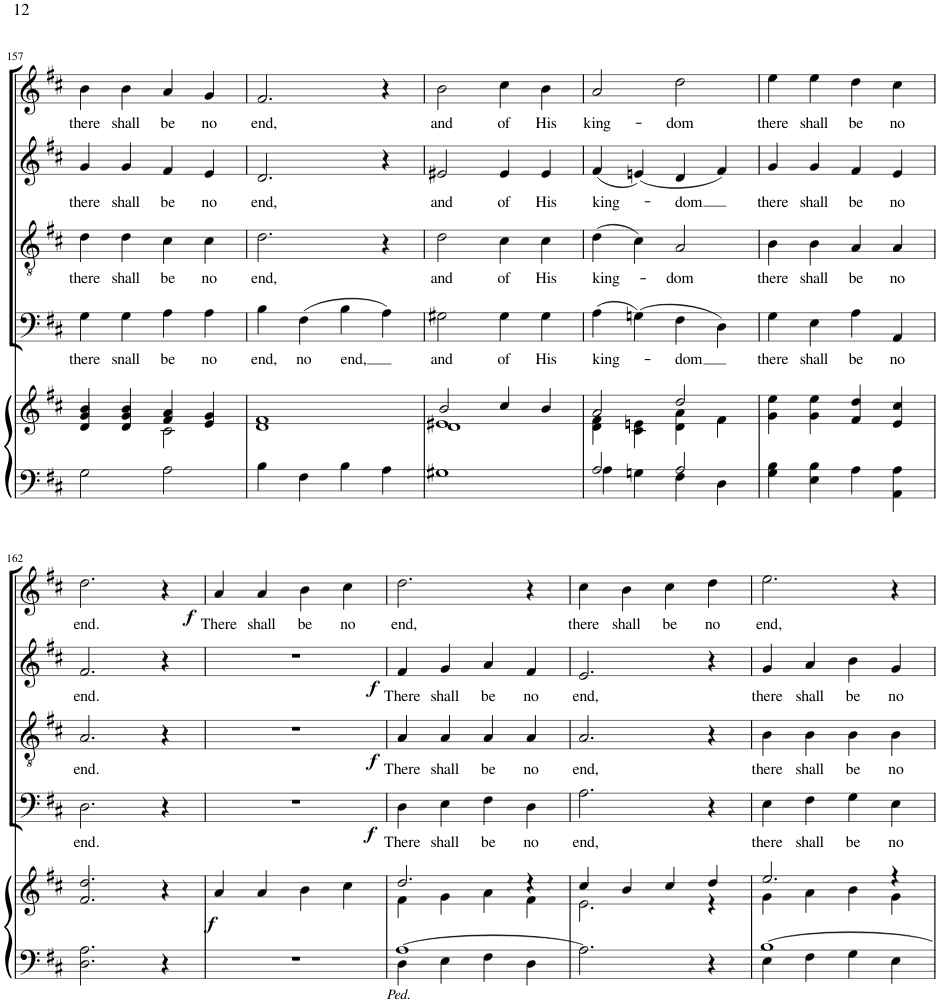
**kern	**kern	**dynam	**kern	**text	**dynam	**kern	**text	**dynam	**kern	**text	**dynam	**kern	**text	**dynam
*part5	*part5	*part5	*part4	*part4	*part4	*part3	*part3	*part3	*part2	*part2	*part2	*part1	*part1	*part1
*staff6	*staff5	*staff5/6	*staff4	*staff4	*staff4	*staff3	*staff3	*staff3	*staff2	*staff2	*staff2	*staff1	*staff1	*staff1
*I"Organ	*	*	*I"Bass	*	*	*I"Tenor	*	*	*I"Alto	*	*	*I"Soprano	*	*
!!LO:PB:g=z
*clefF4	*clefG2	*	*clefF4	*	*	*clefGv2	*	*	*clefG2	*	*	*clefG2	*	*
*k[f#c#]	*k[f#c#]	*	*k[f#c#]	*	*	*k[f#c#]	*	*	*k[f#c#]	*	*	*k[f#c#]	*	*
*M4/4	*M4/4	*	*M4/4	*	*	*M4/4	*	*	*M4/4	*	*	*M4/4	*	*
*met(c)	*met(c)	*	*met(c)	*	*	*met(c)	*	*	*met(c)	*	*	*met(c)	*	*
=157	=157	=157	=157	=157	=157	=157	=157	=157	=157	=157	=157	=157	=157	=157
*	*^	*	*	*	*	*	*	*	*	*	*	*	*	*
!	!	!	!	!	!LO:LY:b	!	!	!LO:LY:b	!	!	!LO:LY:b	!	!	!LO:LY:b	!
2G\	4g/ 4b/	4d/	.	4G\	there	.	4d\	there	.	4g/	there	.	4b\	there	.
!	!	!	!	!	!LO:LY:b	!	!	!LO:LY:b	!	!	!LO:LY:b	!	!	!LO:LY:b	!
.	4g/ 4b/	4d/	.	4G\	snall	.	4d\	shall	.	4g/	shall	.	4b\	shall	.
!	!	!	!	!	!LO:LY:b	!	!	!LO:LY:b	!	!	!LO:LY:b	!	!	!LO:LY:b	!
2A\	4f#/ 4a/	2c#\	.	4A\	be	.	4c#\	be	.	4f#/	be	.	4a/	be	.
!	!	!	!	!	!LO:LY:b	!	!	!LO:LY:b	!	!	!LO:LY:b	!	!	!LO:LY:b	!
.	4e/ 4g/	.	.	4A\	no	.	4c#\	no	.	4e/	no	.	4g/	no	.
*	*v	*v	*	*	*	*	*	*	*	*	*	*	*	*	*
=158	=158	=158	=158	=158	=158	=158	=158	=158	=158	=158	=158	=158	=158	=158
!	!	!	!	!LO:LY:b	!	!	!LO:LY:b	!	!	!LO:LY:b	!	!	!LO:LY:b	!
4B\	1d 1f#	.	4B\	end,	.	2.d\	end,	.	2.d/	end,	.	2.f#/	end,	.
!	!	!	!	!LO:LY:b	!	!	!	!	!	!	!	!	!	!
4F#\	.	.	(4F#\	no	.	.	.	.	.	.	.	.	.	.
!	!	!	!	!LO:LY:b	!	!	!	!	!	!	!	!	!	!
4B\	.	.	4B\	end,	.	.	.	.	.	.	.	.	.	.
4A\	.	.	4A\)	.	.	4r	.	.	4r	.	.	4r	.	.
=159	=159	=159	=159	=159	=159	=159	=159	=159	=159	=159	=159	=159	=159	=159
*	*^	*	*	*	*	*	*	*	*	*	*	*	*	*
*	*	*^	*	*	*	*	*	*	*	*	*	*	*	*	*
!	!	!	!	!	!	!LO:LY:b	!	!	!LO:LY:b	!	!	!LO:LY:b	!	!	!LO:LY:b	!
1G#X	2b/	1e#X	1d	.	2G#X\	and	.	2d\	and	.	2e#X/	and	.	2b\	and	.
!	!	!	!	!	!	!LO:LY:b	!	!	!LO:LY:b	!	!	!LO:LY:b	!	!	!LO:LY:b	!
.	4cc#/	.	.	.	4G#\	of	.	4c#\	of	.	4e#/	of	.	4cc#\	of	.
!	!	!	!	!	!	!LO:LY:b	!	!	!LO:LY:b	!	!	!LO:LY:b	!	!	!LO:LY:b	!
.	4b/	.	.	.	4G#\	His	.	4c#\	His	.	4e#/	His	.	4b\	His	.
*	*	*v	*v	*	*	*	*	*	*	*	*	*	*	*	*	*
=160	=160	=160	=160	=160	=160	=160	=160	=160	=160	=160	=160	=160	=160	=160	=160
*^	*	*	*	*	*	*	*	*	*	*	*	*	*	*	*
!	!	!	!	!	!	!LO:LY:b	!	!	!LO:LY:b	!	!	!LO:LY:b	!	!	!LO:LY:b	!
2A/	4A\	2a/	4d\ 4f#\	.	(4A\	king-	.	(4d\	king-	.	(4f#/	king-	.	2a/	king-	.
.	4Gn\	.	4c#\ 4en\	.	(4Gn\)	.	.	4c#\)	.	.	(4en/)	.	.	.	.	.
!	!	!	!	!	!	!LO:LY:b	!	!	!LO:LY:b	!	!	!LO:LY:b	!	!	!LO:LY:b	!
2A/	4F#\	2dd/	4d\ 4a\	.	4F#\	-dom	.	2A/	-dom	.	4d/	-dom	.	2dd\	-dom	.
.	4D\	.	4f#\	.	4D\)	.	.	.	.	.	4f#/)	.	.	.	.	.
=161	=161	=161	=161	=161	=161	=161	=161	=161	=161	=161	=161	=161	=161	=161	=161	=161
!	!	!	!	!	!	!LO:LY:b	!	!	!LO:LY:b	!	!	!LO:LY:b	!	!	!LO:LY:b	!
*v	*v	*	*	*	*	*	*	*	*	*	*	*	*	*	*	*
*	*v	*v	*	*	*	*	*	*	*	*	*	*	*	*	*
4G\ 4B\	4g\ 4ee\	.	4G\	there	.	4B\	there	.	4g/	there	.	4ee\	there	.
!	!	!	!	!LO:LY:b	!	!	!LO:LY:b	!	!	!LO:LY:b	!	!	!LO:LY:b	!
4E\ 4B\	4g\ 4ee\	.	4E\	shall	.	4B\	shall	.	4g/	shall	.	4ee\	shall	.
!	!	!	!	!LO:LY:b	!	!	!LO:LY:b	!	!	!LO:LY:b	!	!	!LO:LY:b	!
4A\	4f#/ 4dd/	.	4A\	be	.	4A/	be	.	4f#/	be	.	4dd\	be	.
!	!	!	!	!LO:LY:b	!	!	!LO:LY:b	!	!	!LO:LY:b	!	!	!LO:LY:b	!
4AA\ 4A\	4e/ 4cc#/	.	4AA/	no	.	4A/	no	.	4e/	no	.	4cc#\	no	.
!!LO:LB:g=z
=162	=162	=162	=162	=162	=162	=162	=162	=162	=162	=162	=162	=162	=162	=162
!	!	!	!	!LO:LY:b	!	!	!LO:LY:b	!	!	!LO:LY:b	!	!	!LO:LY:b	!
2.D\ 2.A\	2.f#/ 2.dd/	.	2.D\	end.	.	2.A/	end.	.	2.f#/	end.	.	2.dd\	end.	.
4r	4r	.	4r	.	.	4r	.	.	4r	.	.	4r	.	.
=163	=163	=163	=163	=163	=163	=163	=163	=163	=163	=163	=163	=163	=163	=163
!	!	!LO:DY:b	!	!	!	!	!	!	!	!	!	!	!LO:LY:b	!LO:DY:b
1r	4a/	f	1r	.	.	1r	.	.	1r	.	.	4a/	There	f
!	!	!	!	!	!	!	!	!	!	!	!	!	!LO:LY:b	!
.	4a/	.	.	.	.	.	.	.	.	.	.	4a/	shall	.
!	!	!	!	!	!	!	!	!	!	!	!	!	!LO:LY:b	!
.	4b\	.	.	.	.	.	.	.	.	.	.	4b\	be	.
!	!	!	!	!	!	!	!	!	!	!	!	!	!LO:LY:b	!
.	4cc#\	.	.	.	.	.	.	.	.	.	.	4cc#\	no	.
=164	=164	=164	=164	=164	=164	=164	=164	=164	=164	=164	=164	=164	=164	=164
*^	*^	*	*	*	*	*	*	*	*	*	*	*	*	*
!LO:TX:b:i:t=Ped.	!	!	!	!	!	!	!	!	!	!	!	!	!	!	!	!
!	!	!	!	!	!	!LO:LY:b	!LO:DY:b	!	!LO:LY:b	!LO:DY:b	!	!LO:LY:b	!LO:DY:b	!	!LO:LY:b	!
[1A	4D\	2.dd/	4f#\	.	4D\	There	f	4A/	There	f	4f#/	There	f	2.dd\	end,	.
!	!	!	!	!	!	!LO:LY:b	!	!	!LO:LY:b	!	!	!LO:LY:b	!	!	!	!
.	4E\	.	4g\	.	4E\	shall	.	4A/	shall	.	4g/	shall	.	.	.	.
!	!	!	!	!	!	!LO:LY:b	!	!	!LO:LY:b	!	!	!LO:LY:b	!	!	!	!
.	4F#\	.	4a\	.	4F#\	be	.	4A/	be	.	4a/	be	.	.	.	.
!	!	!	!	!	!	!LO:LY:b	!	!	!LO:LY:b	!	!	!LO:LY:b	!	!	!	!
.	4D\	4r	4f#\	.	4D\	no	.	4A/	no	.	4f#/	no	.	4r	.	.
=165	=165	=165	=165	=165	=165	=165	=165	=165	=165	=165	=165	=165	=165	=165	=165	=165
!	!	!	!	!	!	!LO:LY:b	!	!	!LO:LY:b	!	!	!LO:LY:b	!	!	!LO:LY:b	!
*v	*v	*	*	*	*	*	*	*	*	*	*	*	*	*	*	*
2.A\]	4cc#/	2.e\	.	2.A\	end,	.	2.A/	end,	.	2.e/	end,	.	4cc#\	there	.
!	!	!	!	!	!	!	!	!	!	!	!	!	!	!LO:LY:b	!
.	4b/	.	.	.	.	.	.	.	.	.	.	.	4b\	shall	.
!	!	!	!	!	!	!	!	!	!	!	!	!	!	!LO:LY:b	!
.	4cc#/	.	.	.	.	.	.	.	.	.	.	.	4cc#\	be	.
!	!	!	!	!	!	!	!	!	!	!	!	!	!	!LO:LY:b	!
4r	4dd/	4r	.	4r	.	.	4r	.	.	4r	.	.	4dd\	no	.
=166	=166	=166	=166	=166	=166	=166	=166	=166	=166	=166	=166	=166	=166	=166	=166
*^	*	*	*	*	*	*	*	*	*	*	*	*	*	*	*
!	!	!	!	!	!	!LO:LY:b	!	!	!LO:LY:b	!	!	!LO:LY:b	!	!	!LO:LY:b	!
[1B	4E\	2.ee/	4g\	.	4E\	there	.	4B\	there	.	4g/	there	.	2.ee\	end,	.
!	!	!	!	!	!	!LO:LY:b	!	!	!LO:LY:b	!	!	!LO:LY:b	!	!	!	!
.	4F#\	.	4a\	.	4F#\	shall	.	4B\	shall	.	4a/	shall	.	.	.	.
!	!	!	!	!	!	!LO:LY:b	!	!	!LO:LY:b	!	!	!LO:LY:b	!	!	!	!
.	4G\	.	4b\	.	4G\	be	.	4B\	be	.	4b\	be	.	.	.	.
!	!	!	!	!	!	!LO:LY:b	!	!	!LO:LY:b	!	!	!LO:LY:b	!	!	!	!
.	4E\	4r	4g\	.	4E\	no	.	4B\	no	.	4g/	no	.	4r	.	.
*v	*v	*	*	*	*	*	*	*	*	*	*	*	*	*	*	*
*	*v	*v	*	*	*	*	*	*	*	*	*	*	*	*	*
=	=	=	=	=	=	=	=	=	=	=	=	=	=	=
*-	*-	*-	*-	*-	*-	*-	*-	*-	*-	*-	*-	*-	*-	*-
